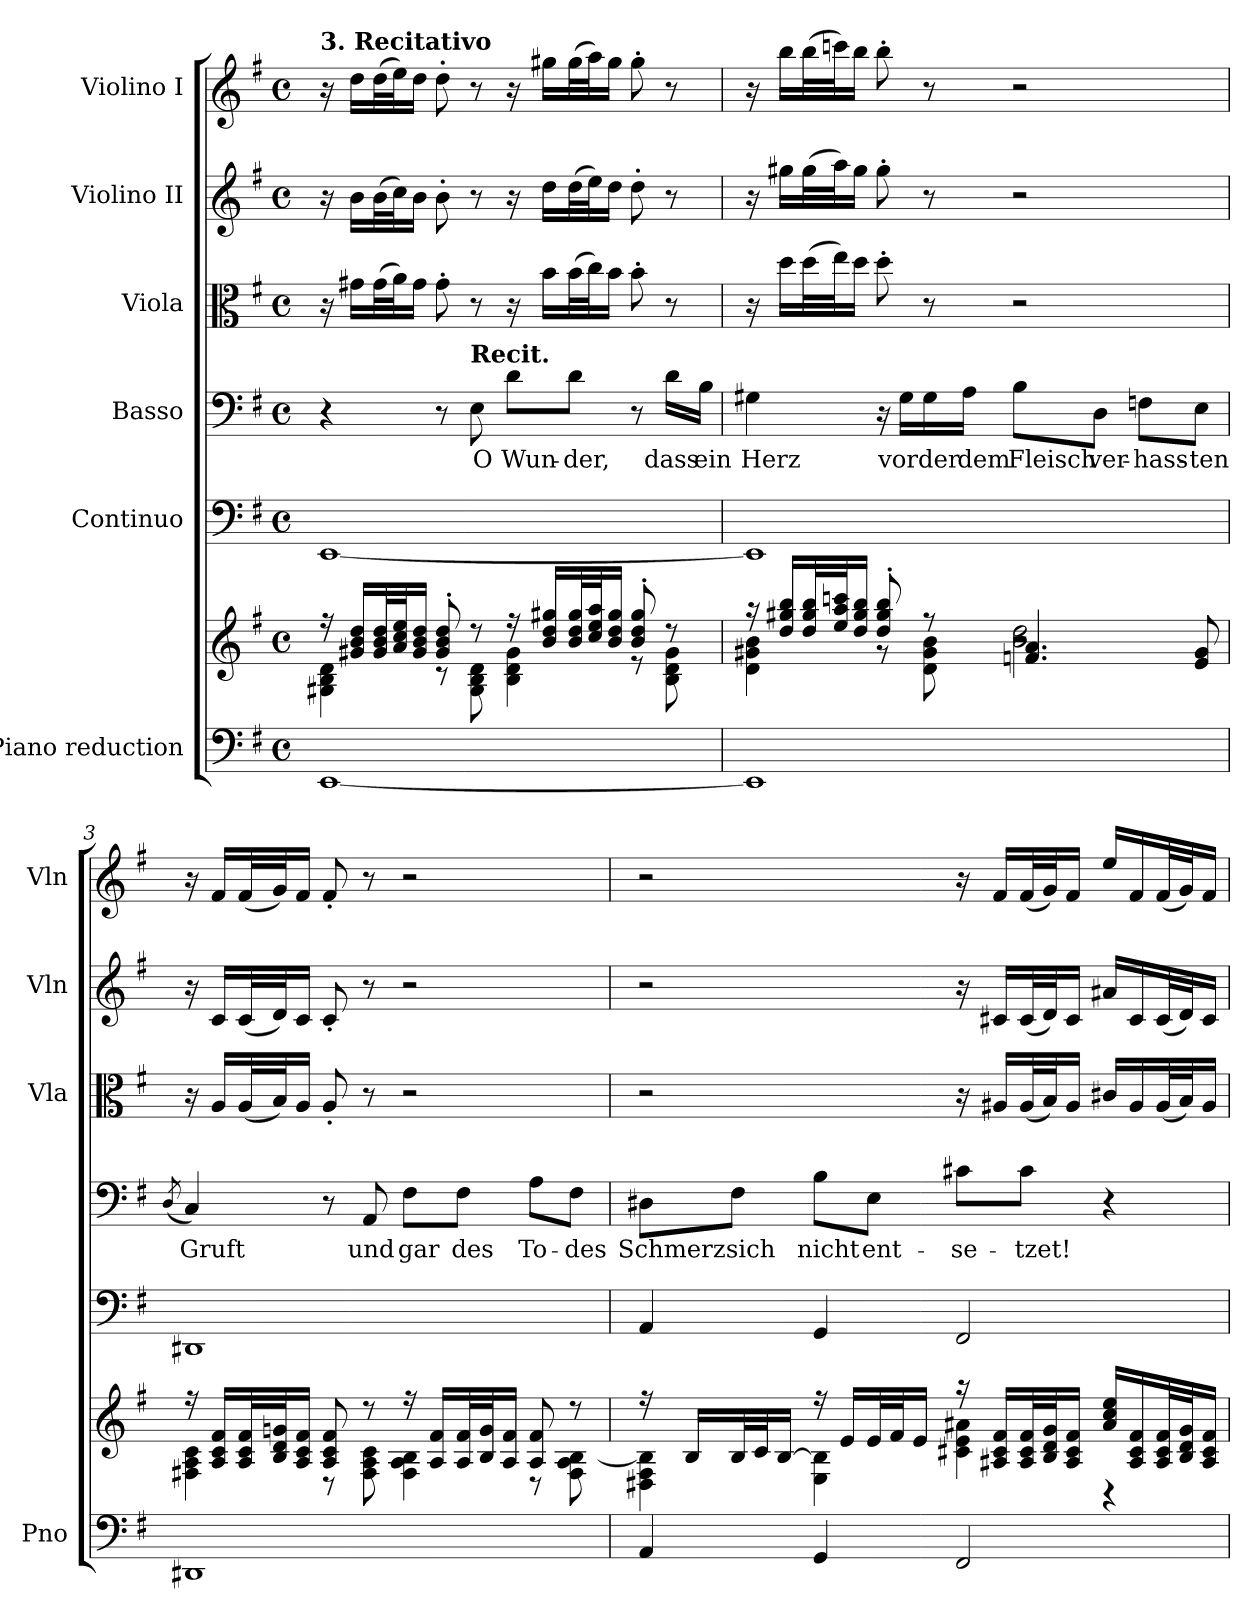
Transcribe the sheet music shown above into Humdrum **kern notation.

**kern	**kern	**kern	**kern	**text	**kern	**kern	**kern
*part6	*part6	*part5	*part4	*part4	*part3	*part2	*part1
*staff7	*staff6	*staff5	*staff4	*staff4	*staff3	*staff2	*staff1
*I"Piano reduction	*	*I"Continuo	*I"Basso	*	*I"Viola	*I"Violino II	*I"Violino I
*I'Pno	*	*	*	*	*I'Vla	*I'Vln	*I'Vln
*clefF4	*clefG2	*clefF4	*clefF4	*	*clefC3	*clefG2	*clefG2
*k[f#]	*k[f#]	*k[f#]	*k[f#]	*	*k[f#]	*k[f#]	*k[f#]
*M4/4	*M4/4	*M4/4	*M4/4	*	*M4/4	*M4/4	*M4/4
*met(c)	*met(c)	*met(c)	*met(c)	*	*met(c)	*met(c)	*met(c)
=1	=1	=1	=1	=1	=1	=1	=1
*	*^	*	*	*	*	*	*
!	!	!	!	!	!	!	!	!LO:TX:a:B:t=3. Recitativo
[<1EE	16r	4G#X\ 4B\ 4d\	[1EE	4r	.	16r	16r	16r
.	16g#X/ 16b/ 16dd/LL	.	.	.	.	16g#X\LL	16b\LL	16dd\LL
.	32g#/ 32b/ 32dd/L	.	.	.	.	(32g#\L	(32b\L	(32dd\L
.	32a/ 32cc/ 32ee/J	.	.	.	.	32a\J)	32cc\J)	32ee\J)
.	16g#/ 16b/ 16dd/JJ	.	.	.	.	16g#\JJ	16b\JJ	16dd\JJ
.	8g#/' 8b/' 8dd/'	8r	.	8r	.	8g#'\	8b'\	8dd'\
!	!	!	!	!LO:TX:a:B:t=Recit.	!	!	!	!
!	!	!	!	!	!LO:LY:b	!	!	!
.	8r	8G#\ 8B\ 8d\	.	8E\	O	8r	8r	8r
!	!	!	!	!	!LO:LY:b	!	!	!
.	16r	4B\ 4d\ 4g#\	.	8d\L	Wun-	16r	16r	16r
.	16b/ 16dd/ 16gg#X/LL	.	.	.	.	16b\LL	16dd\LL	16gg#X\LL
!	!	!	!	!	!LO:LY:b	!	!	!
.	32b/ 32dd/ 32gg#/L	.	.	8d\J	-der,	(32b\L	(32dd\L	(32gg#\L
.	32cc/ 32ee/ 32aa/J	.	.	.	.	32cc\J)	32ee\J)	32aa\J)
.	16b/ 16dd/ 16gg#/JJ	.	.	.	.	16b\JJ	16dd\JJ	16gg#\JJ
.	8b/' 8dd/' 8gg#/'	8r	.	8r	.	8b'\	8dd'\	8gg#'\
!	!	!	!	!	!LO:LY:b	!	!	!
.	8r	8B\ 8d\ 8g#\	.	16d\LL	dass	8r	8r	8r
!	!	!	!	!	!LO:LY:b	!	!	!
.	.	.	.	16B\JJ	ein	.	.	.
=2	=2	=2	=2	=2	=2	=2	=2	=2
*	*	*^	*	*	*	*	*	*
!	!	!	!	!	!	!LO:LY:b	!	!	!
1EE]	16r	4d\ 4g#X\ 4b\	2ryy	1EE]	4G#X\	Herz	16r	16r	16r
.	16dd/ 16gg#X/ 16bb/LL	.	.	.	.	.	16dd\LL	16gg#X\LL	16bb\LL
.	32dd/ 32gg#/ 32bb/L	.	.	.	.	.	(32dd\L	(32gg#\L	(32bb\L
.	32ee/ 32aa/ 32cccn/J	.	.	.	.	.	32ee\J)	32aa\J)	32cccn\J)
.	16dd/ 16gg#/ 16bb/JJ	.	.	.	.	.	16dd\JJ	16gg#\JJ	16bb\JJ
.	8dd/' 8gg#/' 8bb/'	8r	.	.	16r	.	8dd'\	8gg#'\	8bb'\
!	!	!	!	!	!	!LO:LY:b	!	!	!
.	.	.	.	.	16G#\LL	vor	.	.	.
!	!	!	!	!	!	!LO:LY:b	!	!	!
.	8r	8d\ 8g#\ 8b\	.	.	16G#\	der	8r	8r	8r
!	!	!	!	!	!	!LO:LY:b	!	!	!
.	.	.	.	.	16A\JJ	dem	.	.	.
!	!	!	!	!	!	!LO:LY:b	!	!	!
.	2r	2b\ 2dd\	4.fn/ 4.a/	.	8B\L	Fleisch	2r	2r	2r
!	!	!	!	!	!	!LO:LY:b	!	!	!
.	.	.	.	.	8D\J	ver-	.	.	.
!	!	!	!	!	!	!LO:LY:b	!	!	!
.	.	.	.	.	8Fn\L	-hass-	.	.	.
!	!	!	!	!	!	!LO:LY:b	!	!	!
.	.	.	8e/ 8g#/	.	8E\J	-ten	.	.	.
*	*v	*v	*v	*	*	*	*	*	*
!!LO:LB:g=z
=3	=3	=3	=3	=3	=3	=3	=3
.	.	.	(8qD/	.	.	.	.
*	*^	*	*	*	*	*	*
!	!	!	!	!	!LO:LY:b	!	!	!
1DD#X	16r	4F#X\ 4A\ 4c\	1DD#X	4C/)	Gruft	16r	16r	16r
.	16A/ 16c/ 16f#/LL	.	.	.	.	16A/LL	16c/LL	16f#/LL
.	32A/ 32c/ 32f#/L	.	.	.	.	(32A/L	(32c/L	(32f#/L
.	32B/ 32d/ 32gn/J	.	.	.	.	32B/J)	32d/J)	32g/J)
.	16A/ 16c/ 16f#/JJ	.	.	.	.	16A/JJ	16c/JJ	16f#/JJ
.	8A/ 8c/ 8f#/	8r	.	8r	.	8A'/	8c'/	8f#'/
!	!	!	!	!	!LO:LY:b	!	!	!
.	8r	8F#\ 8A\ 8c\	.	8AA/	und	8r	8r	8r
!	!	!	!	!	!LO:LY:b	!	!	!
.	16r	4F#\ 4A\ 4B\	.	8F#\L	gar	2r	2r	2r
.	16A/ 16f#/LL	.	.	.	.	.	.	.
!	!	!	!	!	!LO:LY:b	!	!	!
.	32A/ 32f#/L	.	.	8F#\J	des	.	.	.
.	32B/ 32g/J	.	.	.	.	.	.	.
.	16A/ 16f#/JJ	.	.	.	.	.	.	.
!	!	!	!	!	!LO:LY:b	!	!	!
.	8A/ 8f#/	8r	.	8A\L	To-	.	.	.
!	!	!	!	!	!LO:LY:b	!	!	!
.	8r	8F#\ 8A\ [>8B\	.	8F#\J	-des	.	.	.
=4	=4	=4	=4	=4	=4	=4	=4	=4
!	!	!	!	!	!LO:LY:b	!	!	!
4AA/	16r	4D#X\ 4F#\ 4B\]	4AA/	8D#X\L	Schmerz	2r	2r	2r
.	16B/LL	.	.	.	.	.	.	.
!	!	!	!	!	!LO:LY:b	!	!	!
.	32B/L	.	.	8F#\J	sich	.	.	.
.	32c/J	.	.	.	.	.	.	.
.	[<16B/JJ	.	.	.	.	.	.	.
!	!	!	!	!	!LO:LY:b	!	!	!
4GG/	16r	4E\ 4B\]	4GG/	8B\L	nicht	.	.	.
.	16e/LL	.	.	.	.	.	.	.
!	!	!	!	!	!LO:LY:b	!	!	!
.	32e/L	.	.	8E\J	ent-	.	.	.
.	32f#/J	.	.	.	.	.	.	.
.	16e/JJ	.	.	.	.	.	.	.
!	!	!	!	!	!LO:LY:b	!	!	!
2FF#/	16r	4c#X\ 4e\ 4a#X\	2FF#/	8c#X\L	-se-	16r	16r	16r
.	16A#X/ 16c#/ 16f#/LL	.	.	.	.	16A#X/LL	16c#X/LL	16f#/LL
!	!	!	!	!	!LO:LY:b	!	!	!
.	32A#/ 32c#/ 32f#/L	.	.	8c#\J	-tzet!	(32A#/L	(32c#/L	(32f#/L
.	32B/ 32d/ 32g/J	.	.	.	.	32B/J)	32d/J)	32g/J)
.	16A#/ 16c#/ 16f#/JJ	.	.	.	.	16A#/JJ	16c#/JJ	16f#/JJ
.	16a#/ 16cc/ 16ee/LL	4r	.	4r	.	16c#X/LL	16a#X/LL	16ee/LL
.	16A#/ 16c#/ 16f#/	.	.	.	.	16A#/	16c#/	16f#/
.	32A#/ 32c#/ 32f#/L	.	.	.	.	(32A#/L	(32c#/L	(32f#/L
.	32B/ 32d/ 32g/J	.	.	.	.	32B/J)	32d/J)	32g/J)
.	16A#/ 16c#/ 16f#/JJ	.	.	.	.	16A#/JJ	16c#/JJ	16f#/JJ
*	*v	*v	*	*	*	*	*	*
=	=	=	=	=	=	=	=
*-	*-	*-	*-	*-	*-	*-	*-
